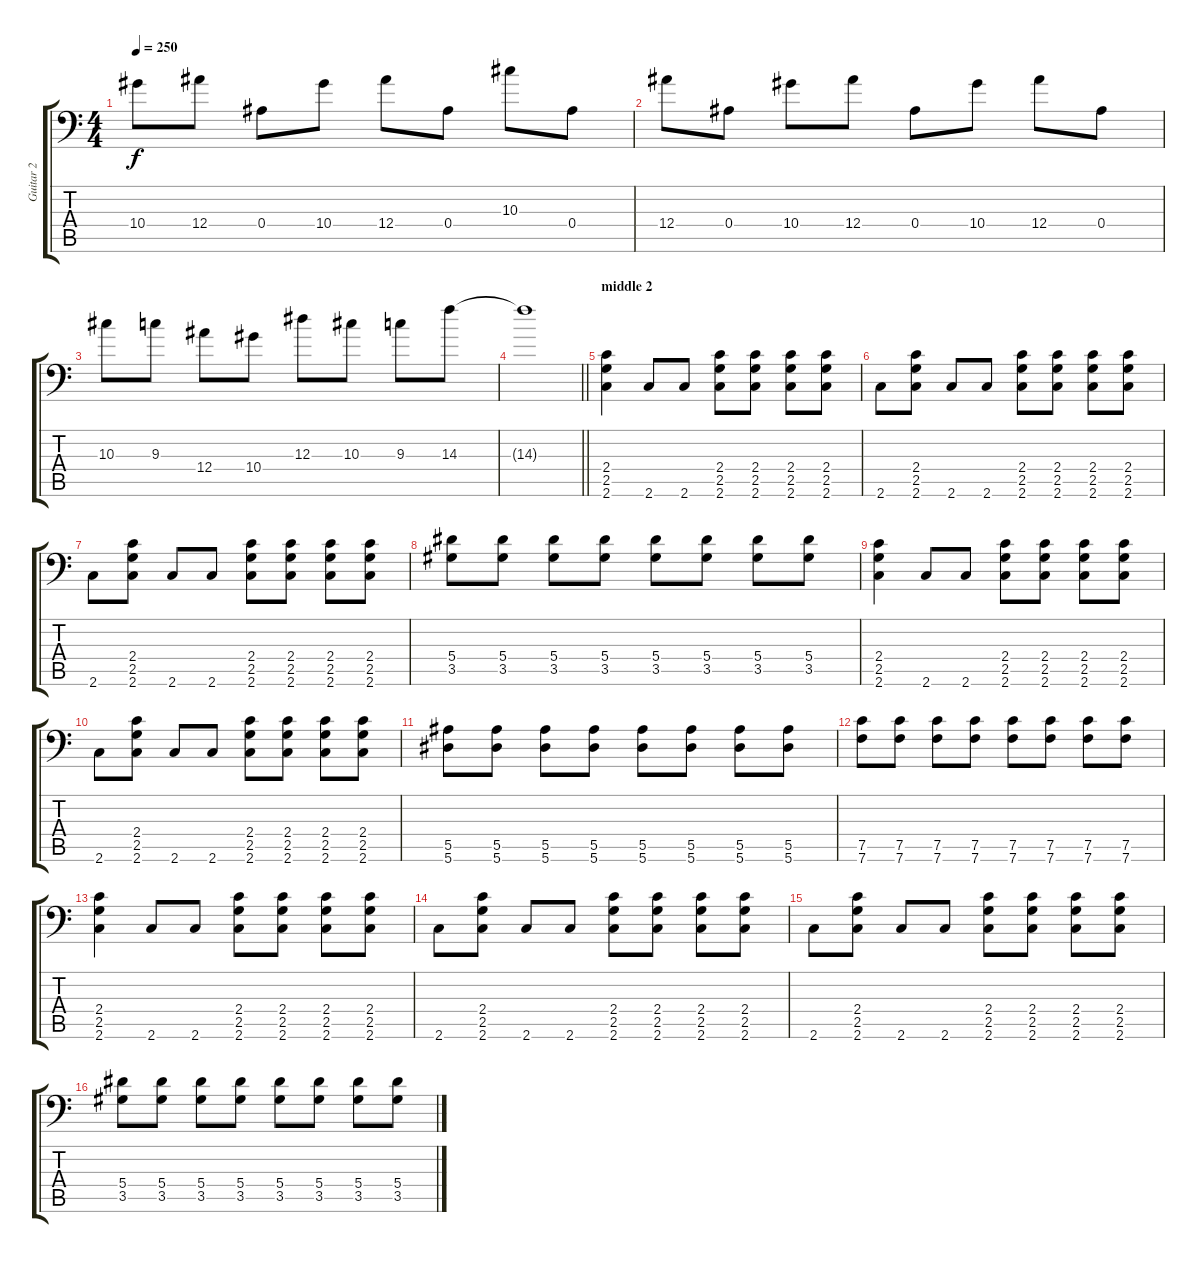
\track ("Guitar 2" "Guitar 2") {instrument distortionguitar}
\staff {score tabs}
\tuning (C4 G3 Eb3 Bb2 F2 Bb1) {hide}
\ts (4 4)
\tempo 250
\clef f4
\ks c
10.4.8{dy f} 12.4.8 0.4.8 10.4.8 12.4.8 0.4.8 10.3.8 0.4.8 |
12.4.8 0.4.8 10.4.8 12.4.8 0.4.8 10.4.8 12.4.8 0.4.8 |
10.3.8 9.3.8 12.4.8 10.4.8 12.3.8 10.3.8 9.3.8 14.3.8 |
\barLineRight lightlight
14.3{t}.1 |
\section ("" "middle 2")
(2.4 2.5 2.6).4 2.6.8 2.6.8 (2.4 2.5 2.6).8 (2.4 2.5 2.6).8 (2.4 2.5 2.6).8 (2.4 2.5 2.6).8 |
2.6.8 (2.4 2.5 2.6).8 2.6.8 2.6.8 (2.4 2.5 2.6).8 (2.4 2.5 2.6).8 (2.4 2.5 2.6).8 (2.4 2.5 2.6).8 |
2.6.8 (2.4 2.5 2.6).8 2.6.8 2.6.8 (2.4 2.5 2.6).8 (2.4 2.5 2.6).8 (2.4 2.5 2.6).8 (2.4 2.5 2.6).8 |
(5.4 3.5).8 (5.4 3.5).8 (5.4 3.5).8 (5.4 3.5).8 (5.4 3.5).8 (5.4 3.5).8 (5.4 3.5).8 (5.4 3.5).8 |
(2.4 2.5 2.6).4 2.6.8 2.6.8 (2.4 2.5 2.6).8 (2.4 2.5 2.6).8 (2.4 2.5 2.6).8 (2.4 2.5 2.6).8 |
2.6.8 (2.4 2.5 2.6).8 2.6.8 2.6.8 (2.4 2.5 2.6).8 (2.4 2.5 2.6).8 (2.4 2.5 2.6).8 (2.4 2.5 2.6).8 |
(5.5 5.6).8 (5.5 5.6).8 (5.5 5.6).8 (5.5 5.6).8 (5.5 5.6).8 (5.5 5.6).8 (5.5 5.6).8 (5.5 5.6).8 |
(7.5 7.6).8 (7.5 7.6).8 (7.5 7.6).8 (7.5 7.6).8 (7.5 7.6).8 (7.5 7.6).8 (7.5 7.6).8 (7.5 7.6).8 |
(2.4 2.5 2.6).4 2.6.8 2.6.8 (2.4 2.5 2.6).8 (2.4 2.5 2.6).8 (2.4 2.5 2.6).8 (2.4 2.5 2.6).8 |
2.6.8 (2.4 2.5 2.6).8 2.6.8 2.6.8 (2.4 2.5 2.6).8 (2.4 2.5 2.6).8 (2.4 2.5 2.6).8 (2.4 2.5 2.6).8 |
2.6.8 (2.4 2.5 2.6).8 2.6.8 2.6.8 (2.4 2.5 2.6).8 (2.4 2.5 2.6).8 (2.4 2.5 2.6).8 (2.4 2.5 2.6).8 |
(5.4 3.5).8 (5.4 3.5).8 (5.4 3.5).8 (5.4 3.5).8 (5.4 3.5).8 (5.4 3.5).8 (5.4 3.5).8 (5.4 3.5).8
